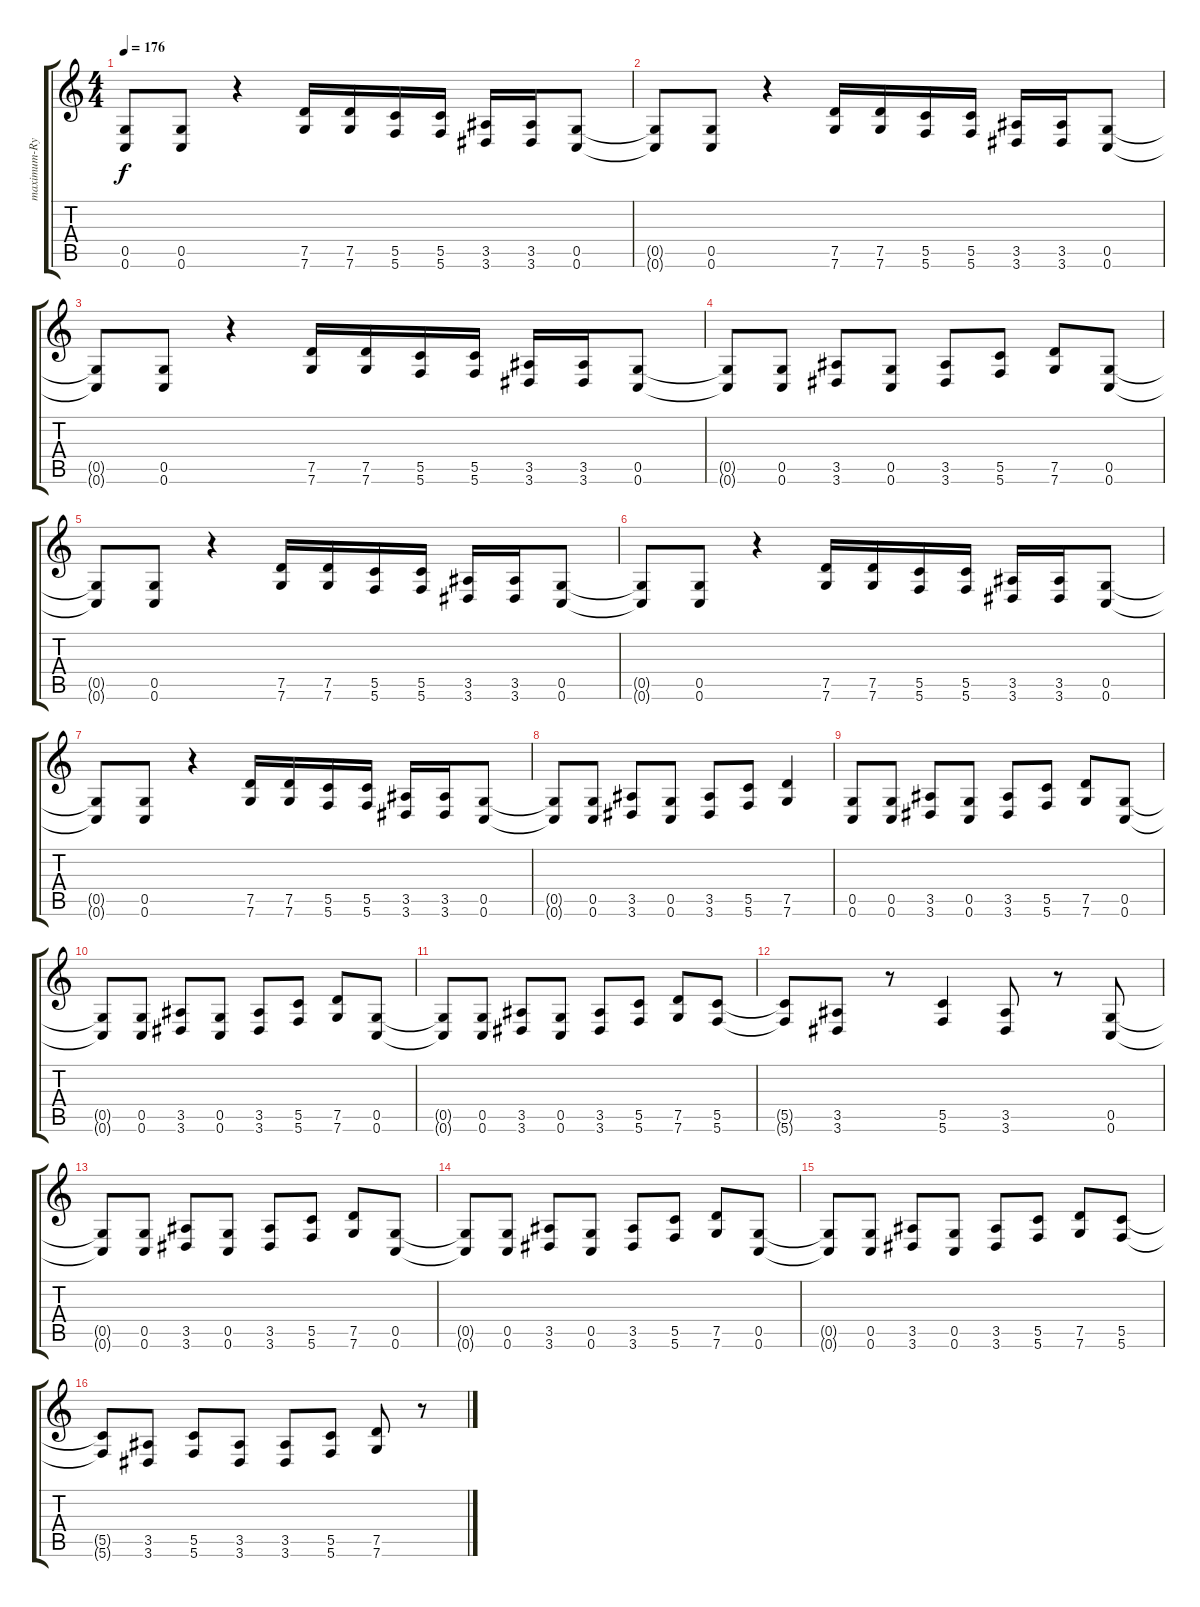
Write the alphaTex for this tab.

\track ("maximum-Ryo-kun" "maximum-Ry") {instrument overdrivenguitar}
\staff {score tabs}
\tuning (D4 A3 F3 C3 G2 C2) {hide}
\ts (4 4)
\tempo 176
\clef g2
\ks c
(0.5 0.6).8{dy f} (0.5 0.6).8 r.4 (7.5 7.6).16 (7.5 7.6).16 (5.5 5.6).16 (5.5 5.6).16 (3.5 3.6).16 (3.5 3.6).16 (0.5 0.6).8 |
(0.5{t} 0.6{t}).8 (0.5 0.6).8 r.4 (7.5 7.6).16 (7.5 7.6).16 (5.5 5.6).16 (5.5 5.6).16 (3.5 3.6).16 (3.5 3.6).16 (0.5 0.6).8 |
(0.5{t} 0.6{t}).8 (0.5 0.6).8 r.4 (7.5 7.6).16 (7.5 7.6).16 (5.5 5.6).16 (5.5 5.6).16 (3.5 3.6).16 (3.5 3.6).16 (0.5 0.6).8 |
(0.5{t} 0.6{t}).8 (0.5 0.6).8 (3.5 3.6).8 (0.5 0.6).8 (3.5 3.6).8 (5.5 5.6).8 (7.5 7.6).8 (0.5 0.6).8 |
(0.5{t} 0.6{t}).8 (0.5 0.6).8 r.4 (7.5 7.6).16 (7.5 7.6).16 (5.5 5.6).16 (5.5 5.6).16 (3.5 3.6).16 (3.5 3.6).16 (0.5 0.6).8 |
(0.5{t} 0.6{t}).8 (0.5 0.6).8 r.4 (7.5 7.6).16 (7.5 7.6).16 (5.5 5.6).16 (5.5 5.6).16 (3.5 3.6).16 (3.5 3.6).16 (0.5 0.6).8 |
(0.5{t} 0.6{t}).8 (0.5 0.6).8 r.4 (7.5 7.6).16 (7.5 7.6).16 (5.5 5.6).16 (5.5 5.6).16 (3.5 3.6).16 (3.5 3.6).16 (0.5 0.6).8 |
(0.5{t} 0.6{t}).8 (0.5 0.6).8 (3.5 3.6).8 (0.5 0.6).8 (3.5 3.6).8 (5.5 5.6).8 (7.5 7.6).4 |
(0.5 0.6).8 (0.5 0.6).8 (3.5 3.6).8 (0.5 0.6).8 (3.5 3.6).8 (5.5 5.6).8 (7.5 7.6).8 (0.5 0.6).8 |
(0.5{t} 0.6{t}).8 (0.5 0.6).8 (3.5 3.6).8 (0.5 0.6).8 (3.5 3.6).8 (5.5 5.6).8 (7.5 7.6).8 (0.5 0.6).8 |
(0.5{t} 0.6{t}).8 (0.5 0.6).8 (3.5 3.6).8 (0.5 0.6).8 (3.5 3.6).8 (5.5 5.6).8 (7.5 7.6).8 (5.5 5.6).8 |
(5.5{t} 5.6{t}).8 (3.5 3.6).8 r.8 (5.5 5.6).4 (3.5 3.6).8 r.8 (0.5 0.6).8 |
(0.5{t} 0.6{t}).8 (0.5 0.6).8 (3.5 3.6).8 (0.5 0.6).8 (3.5 3.6).8 (5.5 5.6).8 (7.5 7.6).8 (0.5 0.6).8 |
(0.5{t} 0.6{t}).8 (0.5 0.6).8 (3.5 3.6).8 (0.5 0.6).8 (3.5 3.6).8 (5.5 5.6).8 (7.5 7.6).8 (0.5 0.6).8 |
(0.5{t} 0.6{t}).8 (0.5 0.6).8 (3.5 3.6).8 (0.5 0.6).8 (3.5 3.6).8 (5.5 5.6).8 (7.5 7.6).8 (5.5 5.6).8 |
(5.5{t} 5.6{t}).8 (3.5 3.6).8 (5.5 5.6).8 (3.5 3.6).8 (3.5 3.6).8 (5.5 5.6).8 (7.5 7.6).8 r.8
